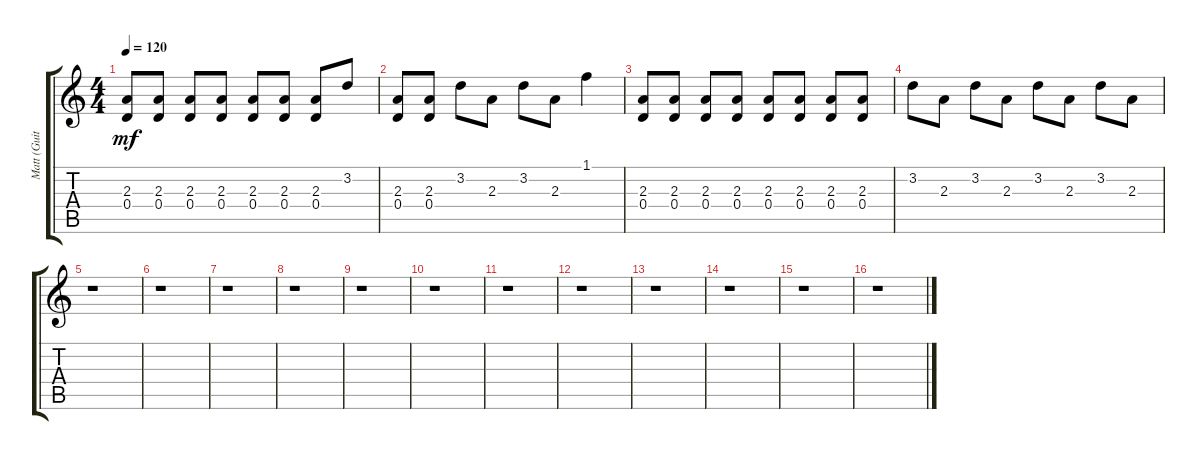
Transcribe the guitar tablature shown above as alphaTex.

\track ("Matt (Guitar1)" "Matt (Guit") {instrument distortionguitar}
\staff {score tabs}
\tuning (E4 B3 G3 D3 A2 E2) {hide}
\ts (4 4)
\tempo 120
\clef g2
\ks c
(2.3 0.4).8{dy mf} (2.3 0.4).8 (2.3 0.4).8 (2.3 0.4).8 (2.3 0.4).8 (2.3 0.4).8 (2.3 0.4).8 3.2.8 |
(2.3 0.4).8 (2.3 0.4).8 3.2.8 2.3.8 3.2.8 2.3.8 1.1.4 |
(2.3 0.4).8 (2.3 0.4).8 (2.3 0.4).8 (2.3 0.4).8 (2.3 0.4).8 (2.3 0.4).8 (2.3 0.4).8 (2.3 0.4).8 |
3.2.8 2.3.8 3.2.8{volume 4} 2.3.8 3.2.8 2.3.8 3.2.8 2.3.8 |
r.1 |
r.1 |
r.1 |
r.1 |
r.1 |
r.1 |
r.1 |
r.1 |
r.1 |
r.1 |
r.1 |
r.1
